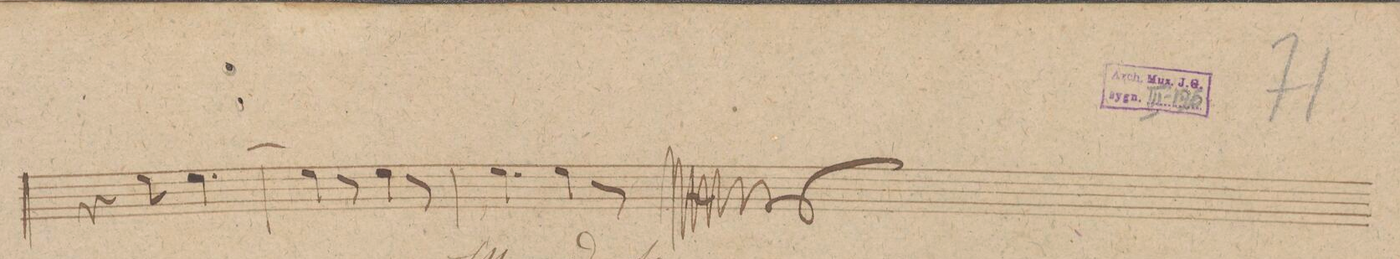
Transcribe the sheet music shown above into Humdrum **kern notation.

**kern	**dynam
*I"Oboi 1mo	*
*clefG2	*
*k[]	*
*M6/8	*
4r	.
8ee\	.
[4.ee\	.
=153	=153
4ee\]	.
8r	.
4ee\	.
8r	.
=154	=154
4.ee\	.
4ee\	.
8r	.
==	==
*-	*-
